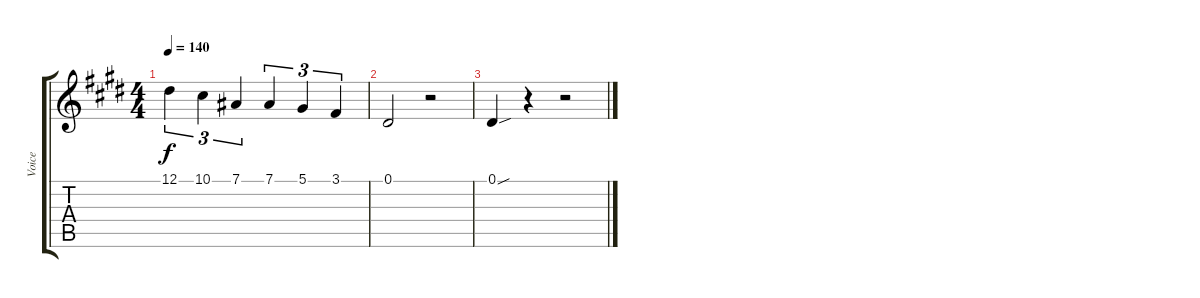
\track ("Voice" "Voice") {instrument churchorgan}
\staff {score tabs}
\tuning (Eb4 Bb3 Gb3 Db3 Ab2 Eb2) {hide}
\ts (4 4)
\tempo 140
\clef g2
\ks e
12.1.4{tu (3 2) dy f} 10.1.4{tu (3 2)} 7.1.4{tu (3 2)} 7.1.4{tu (3 2)} 5.1.4{tu (3 2)} 3.1.4{tu (3 2)} |
0.1.2 r.2 |
0.1{sou}.4 r.4 r.2
